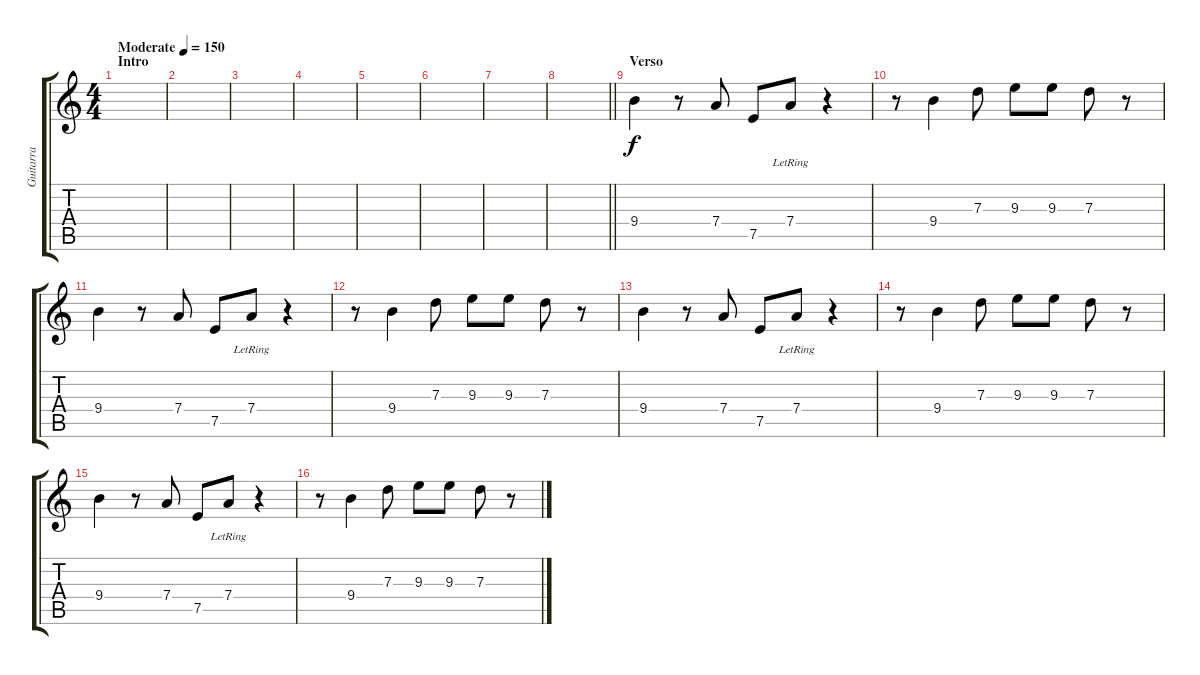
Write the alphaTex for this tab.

\track ("Guitarra" "Guitarra") {instrument overdrivenguitar}
\staff {score tabs}
\tuning (E4 B3 G3 D3 A2 E2) {hide}
\ts (4 4)
\section ("" "Intro")
\tempo (150 "Moderate")
\clef g2
\ks c
|
|
|
|
|
|
|
\barLineRight lightlight
|
\section ("" "Verso")
9.4.4 r.8 7.4.8 7.5.8 7.4{lr}.8 r.4 |
r.8 9.4.4 7.3.8 9.3.8 9.3.8 7.3.8 r.8 |
9.4.4 r.8 7.4.8 7.5.8 7.4{lr}.8 r.4 |
r.8 9.4.4 7.3.8 9.3.8 9.3.8 7.3.8 r.8 |
9.4.4 r.8 7.4.8 7.5.8 7.4{lr}.8 r.4 |
r.8 9.4.4 7.3.8 9.3.8 9.3.8 7.3.8 r.8 |
9.4.4 r.8 7.4.8 7.5.8 7.4{lr}.8 r.4 |
r.8 9.4.4 7.3.8 9.3.8 9.3.8 7.3.8 r.8
